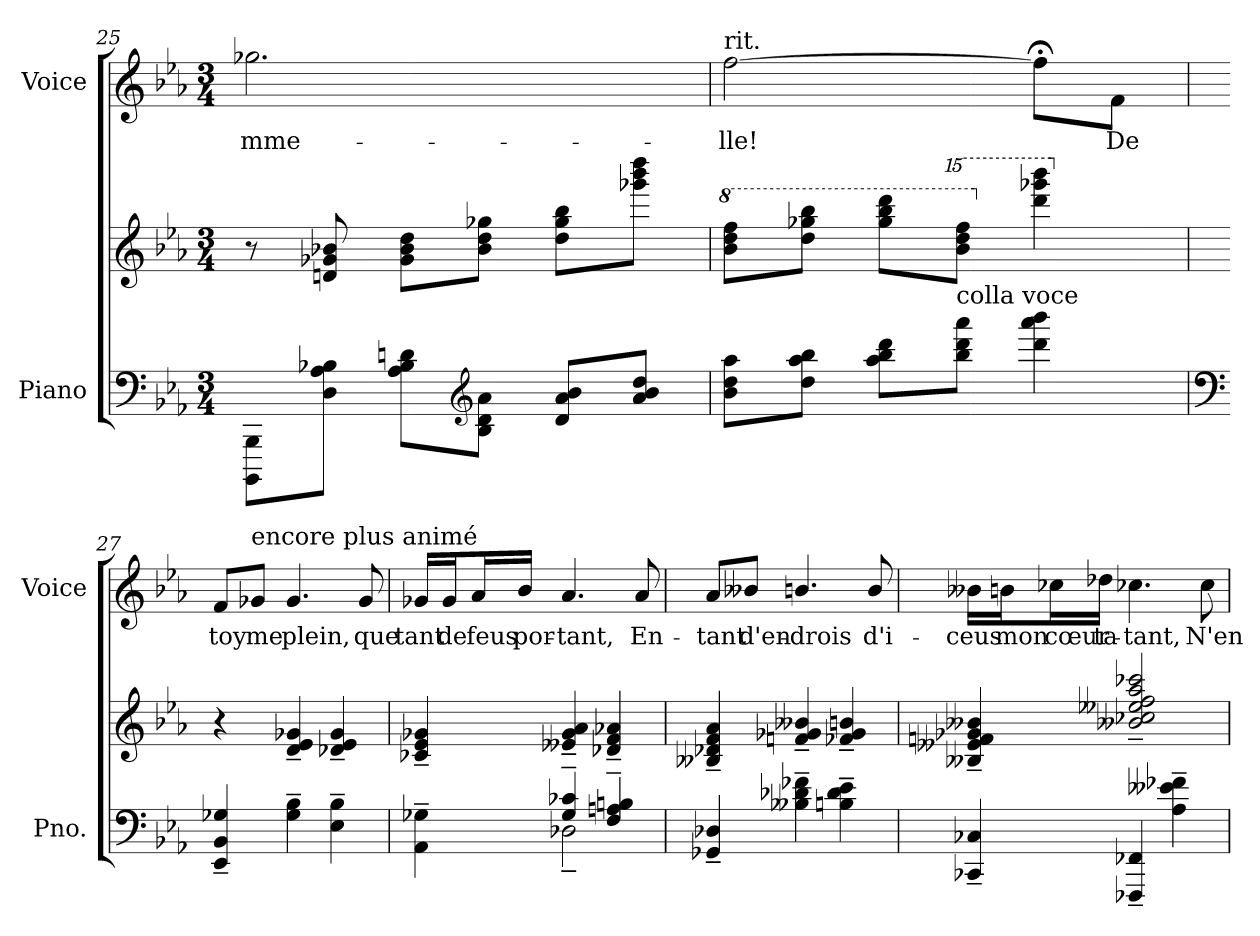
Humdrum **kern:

**kern	**kern	**kern	**text
*part2	*part2	*part1	*part1
*staff3	*staff2	*staff1	*staff1
*I"Piano	*	*I"Voice	*
*I'Pno.	*	*I'Voice	*
!!LO:LB:g=z
*clefF4	*clefG2	*clefG2	*
*k[b-e-a-]	*k[b-e-a-]	*k[b-e-a-]	*
*c:	*c:	*c:	*
*M3/4	*M3/4	*M3/4	*
=25	=25	=25	=25
!	!	!	!LO:LY:b:color=#000000
8BBBB-i\ 8BBB-iL	8r	2.gg-Xi\	-mme-
*X8ba	*	*	*
8Di\ 8A-i 8B-XiJ	8dni/ 8g-Xi 8b-Xi	.	.
8A-i\ 8B-i 8dniL	8g-i\ 8b-i 8ddiL	.	.
*clefG2	*	*	*
8B-i\ 8di 8a-iJ	8b-i\ 8ddi 8gg-XiJ	.	.
8di/ 8a-i 8b-iL	8ddi\ 8gg-i 8bb-iL	.	.
*	*8ba	*	*
8a-i/ 8b-i 8ddiJ	8gg-i\ 8bb-i 8dddiJ	.	.
=26	=26	=26	=26
*	*8va	*	*
!	!	!LO:TX:t=rit.	!
!	!	!	!LO:LY:b:color=#000000
8b-i\ 8ddi 8aa-iL	8bb-i\ 8dddi 8fffiL	[>2ffi\	-lle!
*X8va	*	*	*
8ddi\ 8aa-i 8bb-iJ	8dddi\ 8ggg-Xi 8bbb-iJ	.	.
8aa-i\ 8bb-i 8dddiL	8ggg-i\ 8bbb-i 8ddddiL	.	.
*	*15ma	*	*
!	!LO:TX:b:t=colla voce	!	!
8bb-i\ 8dddi 8aaa-iJ	8bbb-i\ 8ddddi 8ffffiJ	.	.
*	*X8va	*	*
*	*8va	*	*
4dddi\ 4aaa-i 4bbb-i	4ddddi\ 4gggg-Xi 4bbbb-i	8ff;i\L]	.
!	!	!	!LO:LY:b:color=#000000
.	.	8fi\J	De
=27	=27	=27	=27
*clefF4	*	*	*
*	*X15ma	*	*
!	!	!	!LO:LY:b:color=#000000
4EE-i/~ 4BB-i~ 4G-Xi~	4r	8fi/L	toy
!	!	!LO:TX:a:t=encore plus animé	!
!	!	!	!LO:LY:b:color=#000000
.	.	8g-Xi/J	me
!	!	!	!LO:LY:b:color=#000000
4G-i\~ 4B-i~	4di/~ 4e-i~ 4g-Xi~	4.g-i/	plein,
4E-i\~ 4B-i~	4d-Xi/~ 4e-i~ 4g-i~	.	.
!	!	!	!LO:LY:b:color=#000000
.	.	8g-i/	que
!!LO:LB:g=z
=28	=28	=28	=28
*^	*	*	*
!	!	!	!	!LO:LY:b:color=#000000
4AA-i\~ 4G-Xi~	4ryy	4c-Xi/~ 4e-i~ 4g-Xi~	16g-Xi/LL	tant
!	!	!	!	!LO:LY:b:color=#000000
.	.	.	16g-i/J	de
!	!	!	!	!LO:LY:b:color=#000000
.	.	.	16a-i/L	feus
!	!	!	!	!LO:LY:b:color=#000000
.	.	.	16b-i/JJ	por-
!	!	!	!	!LO:LY:b:color=#000000
4G-i/~ 4c-Xi~	2D-X~i\	4e--Xi/~ 4g-i~ 4a-i~	4.a-i/	-tant,
4Fi/~ 4Ani~ 4Bni~	.	4d-Xi/~ 4fi~ 4a-Xi~	.	.
!	!	!	!	!LO:LY:b:color=#000000
.	.	.	8a-i/	En-
*v	*v	*	*	*
=29	=29	=29	=29
!	!	!	!LO:LY:b:color=#000000
4GG-Xi/~ 4D-Xi~	4B--Xi/~ 4d-Xi~ 4fi~ 4a-i~	8a-i/L	-tant
!	!	!	!LO:LY:b:color=#000000
.	.	8b--Xi/J	d'en-
!	!	!	!LO:LY:b:color=#000000
4B--Xi\~ 4d-Xi~ 4f-Xi~	4fni/~ 4g-Xi~ 4b--Xi~	4.bi/	-drois
4Bi\~ 4d-i~ 4e-i~	4f-Xi/~ 4g-i~ 4bi~	.	.
!	!	!	!LO:LY:b:color=#000000
.	.	8bi/	d'i-
=30	=30	=30	=30
!	!	!	!LO:LY:b:color=#000000
4CC-Xi/~ 4C-Xi~	4B--Xi/~ 4e--Xi~ 4fni~ 4g-Xi~ 4b--Xi~	16b--Xi\LL	-ceus
!	!	!	!LO:LY:b:color=#000000
.	.	16bi\J	mon
!	!	!	!LO:LY:b:color=#000000
.	.	16cc-Xi\L	cœur
!	!	!	!LO:LY:b:color=#000000
.	.	16dd-Xi\JJ	ta-
*X8ba	*	*	*
*	*8ba	*	*
!	!	!	!LO:LY:b:color=#000000
4FFF-Xi/~ 4FF-Xi~	2B--Xi/~ 2c-Xi~ 2e--Xi~ 2fi~ 2a-i~ 2cc-Xi~	4.cc-Xi\	-tant,
4A-i\~ 4e--Xi~ 4f-Xi~	.	.	.
!	!	!	!LO:LY:b:color=#000000
.	.	8cc-i\	N'en
=	=	=	=
*-	*-	*-	*-
